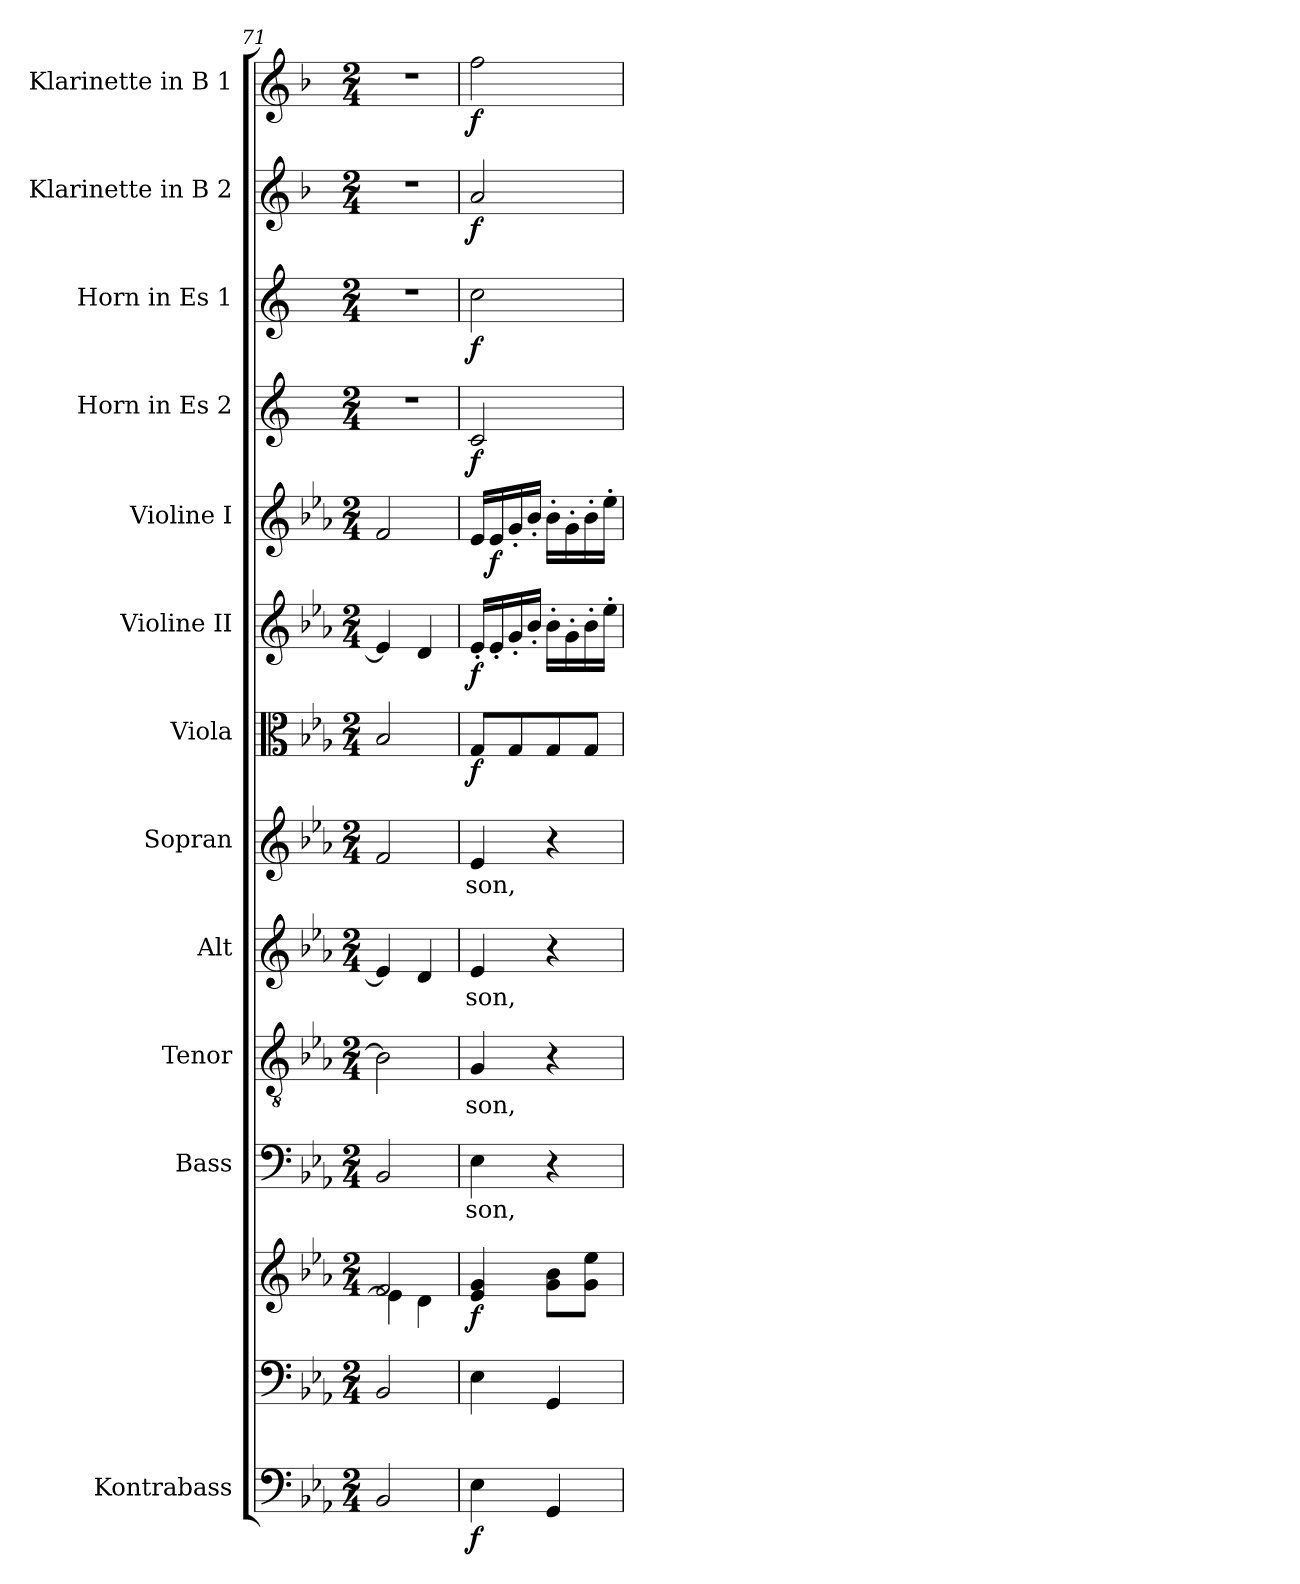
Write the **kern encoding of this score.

**kern	**dynam	**kern	**kern	**dynam	**kern	**text	**kern	**text	**kern	**text	**kern	**text	**kern	**dynam	**kern	**dynam	**kern	**dynam	**kern	**dynam	**kern	**dynam	**kern	**dynam	**kern	**dynam
*part13	*part13	*part12	*part12	*part12	*part11	*part11	*part10	*part10	*part9	*part9	*part8	*part8	*part7	*part7	*part6	*part6	*part5	*part5	*part4	*part4	*part3	*part3	*part2	*part2	*part1	*part1
*staff14	*staff14	*staff13	*staff12	*staff12/13	*staff11	*staff11	*staff10	*staff10	*staff9	*staff9	*staff8	*staff8	*staff7	*staff7	*staff6	*staff6	*staff5	*staff5	*staff4	*staff4	*staff3	*staff3	*staff2	*staff2	*staff1	*staff1
*I"Kontrabass	*	*	*	*	*I"Bass	*	*I"Tenor	*	*I"Alt	*	*I"Sopran	*	*I"Viola	*	*I"Violine II	*	*I"Violine I	*	*I"Horn in Es 2	*	*I"Horn in Es 1	*	*I"Klarinette in B 2	*	*I"Klarinette in B 1	*
*I'Kb.	*	*	*	*	*I'B	*	*I'T	*	*I'A	*	*I'S	*	*I'Vla.	*	*I'Vl. II	*	*I'Vl. I	*	*I'Hrn. 2	*	*I'Hrn. 1	*	*	*	*	*
!!LO:PB:g=z
*clefF4	*	*clefF4	*clefG2	*	*clefF4	*	*clefGv2	*	*clefG2	*	*clefG2	*	*clefC3	*	*clefG2	*	*clefG2	*	*clefG2	*	*clefG2	*	*clefG2	*	*clefG2	*
*ITrd7c12	*	*	*	*	*	*	*	*	*	*	*	*	*	*	*	*	*	*	*ITrd5c9	*	*ITrd5c9	*	*ITrd1c2	*	*ITrd1c2	*
*k[b-e-a-]	*	*k[b-e-a-]	*k[b-e-a-]	*	*k[b-e-a-]	*	*k[b-e-a-]	*	*k[b-e-a-]	*	*k[b-e-a-]	*	*k[b-e-a-]	*	*k[b-e-a-]	*	*k[b-e-a-]	*	*k[b-e-a-]	*	*k[b-e-a-]	*	*k[b-e-a-]	*	*k[b-e-a-]	*
*E-:	*	*E-:	*E-:	*	*E-:	*	*E-:	*	*E-:	*	*E-:	*	*E-:	*	*E-:	*	*E-:	*	*E-:	*	*E-:	*	*E-:	*	*E-:	*
*M2/4	*	*M2/4	*M2/4	*	*M2/4	*	*M2/4	*	*M2/4	*	*M2/4	*	*M2/4	*	*M2/4	*	*M2/4	*	*M2/4	*	*M2/4	*	*M2/4	*	*M2/4	*
=71	=71	=71	=71	=71	=71	=71	=71	=71	=71	=71	=71	=71	=71	=71	=71	=71	=71	=71	=71	=71	=71	=71	=71	=71	=71	=71
*	*	*	*^	*	*	*	*	*	*	*	*	*	*	*	*	*	*	*	*	*	*	*	*	*	*	*
2BBB-/	.	2BB-/	2f/	4e-\]	.	2BB-/	.	2B-\]	.	4e-/]	.	2f/	.	2B-/	.	4e-/]	.	2f/	.	2r	.	2r	.	2r	.	2r	.
.	.	.	.	4d\	.	.	.	.	.	4d/	.	.	.	.	.	4d/	.	.	.	.	.	.	.	.	.	.	.
=72	=72	=72	=72	=72	=72	=72	=72	=72	=72	=72	=72	=72	=72	=72	=72	=72	=72	=72	=72	=72	=72	=72	=72	=72	=72	=72	=72
!	!LO:DY:b	!	!	!	!LO:DY:b	!	!LO:LY:b	!	!LO:LY:b	!	!LO:LY:b	!	!LO:LY:b	!	!LO:DY:b	!	!LO:DY:b	!	!	!	!LO:DY:b	!	!LO:DY:b	!	!LO:DY:b	!	!LO:DY:b
*	*	*	*v	*v	*	*	*	*	*	*	*	*	*	*	*	*	*	*	*	*	*	*	*	*	*	*	*
4EE-\	f	4E-\	4e-/ 4g/	f	4E-\	-son,	4G/	-son,	4e-/	-son,	4e-/	-son,	8G/L	f	16e-'</LL	f	16e-/LL	.	2E-/	f	2e-\	f	2g/	f	2ee-\	f
!	!	!	!	!	!	!	!	!	!	!	!	!	!	!	!	!	!	!LO:DY:b	!	!	!	!	!	!	!	!
.	.	.	.	.	.	.	.	.	.	.	.	.	.	.	16e-'</	.	16e-/	f	.	.	.	.	.	.	.	.
.	.	.	.	.	.	.	.	.	.	.	.	.	8G/	.	16g'</	.	16g'</	.	.	.	.	.	.	.	.	.
.	.	.	.	.	.	.	.	.	.	.	.	.	.	.	16b-'</JJ	.	16b-'</JJ	.	.	.	.	.	.	.	.	.
4GGG/	.	4GG/	8g\ 8b-\L	.	4r	.	4r	.	4r	.	4r	.	8G/	.	16b-'>\LL	.	16b-'>\LL	.	.	.	.	.	.	.	.	.
.	.	.	.	.	.	.	.	.	.	.	.	.	.	.	16g'>\	.	16g'>\	.	.	.	.	.	.	.	.	.
.	.	.	8g\ 8ee-\J	.	.	.	.	.	.	.	.	.	8G/J	.	16b-'>\	.	16b-'>\	.	.	.	.	.	.	.	.	.
.	.	.	.	.	.	.	.	.	.	.	.	.	.	.	16ee-'>\JJ	.	16ee-'>\JJ	.	.	.	.	.	.	.	.	.
=	=	=	=	=	=	=	=	=	=	=	=	=	=	=	=	=	=	=	=	=	=	=	=	=	=	=
*-	*-	*-	*-	*-	*-	*-	*-	*-	*-	*-	*-	*-	*-	*-	*-	*-	*-	*-	*-	*-	*-	*-	*-	*-	*-	*-
